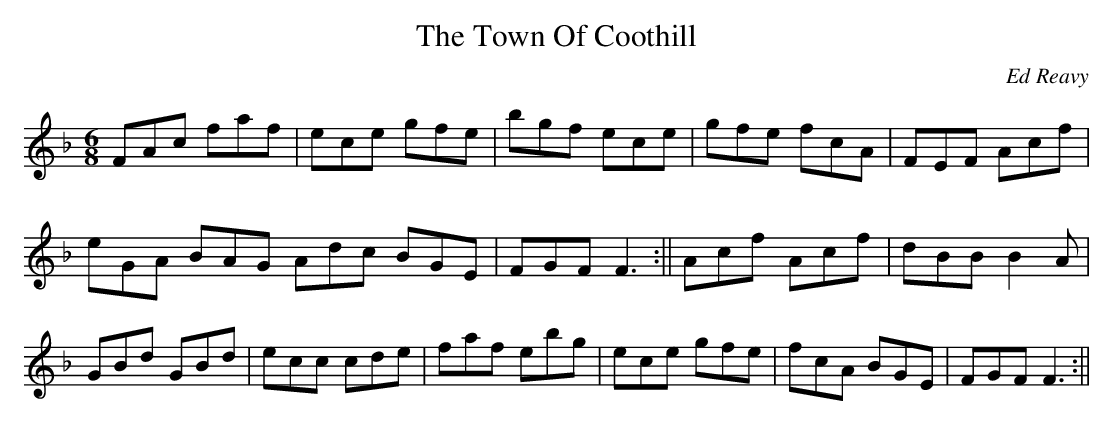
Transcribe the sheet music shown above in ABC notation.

X:1
T:The Town Of Coothill
C:Ed Reavy
M:6/8
L:1/8
K:F
FAc faf|ece gfe|bgf ece|gfe fcA|FEF Acf|
eGA BAG Adc BGE|FGF F3:||Acf Acf|dBB B2 A|
GBd GBd|ecc cde|faf ebg|ece gfe|fcA BGE|FGF F3:||
